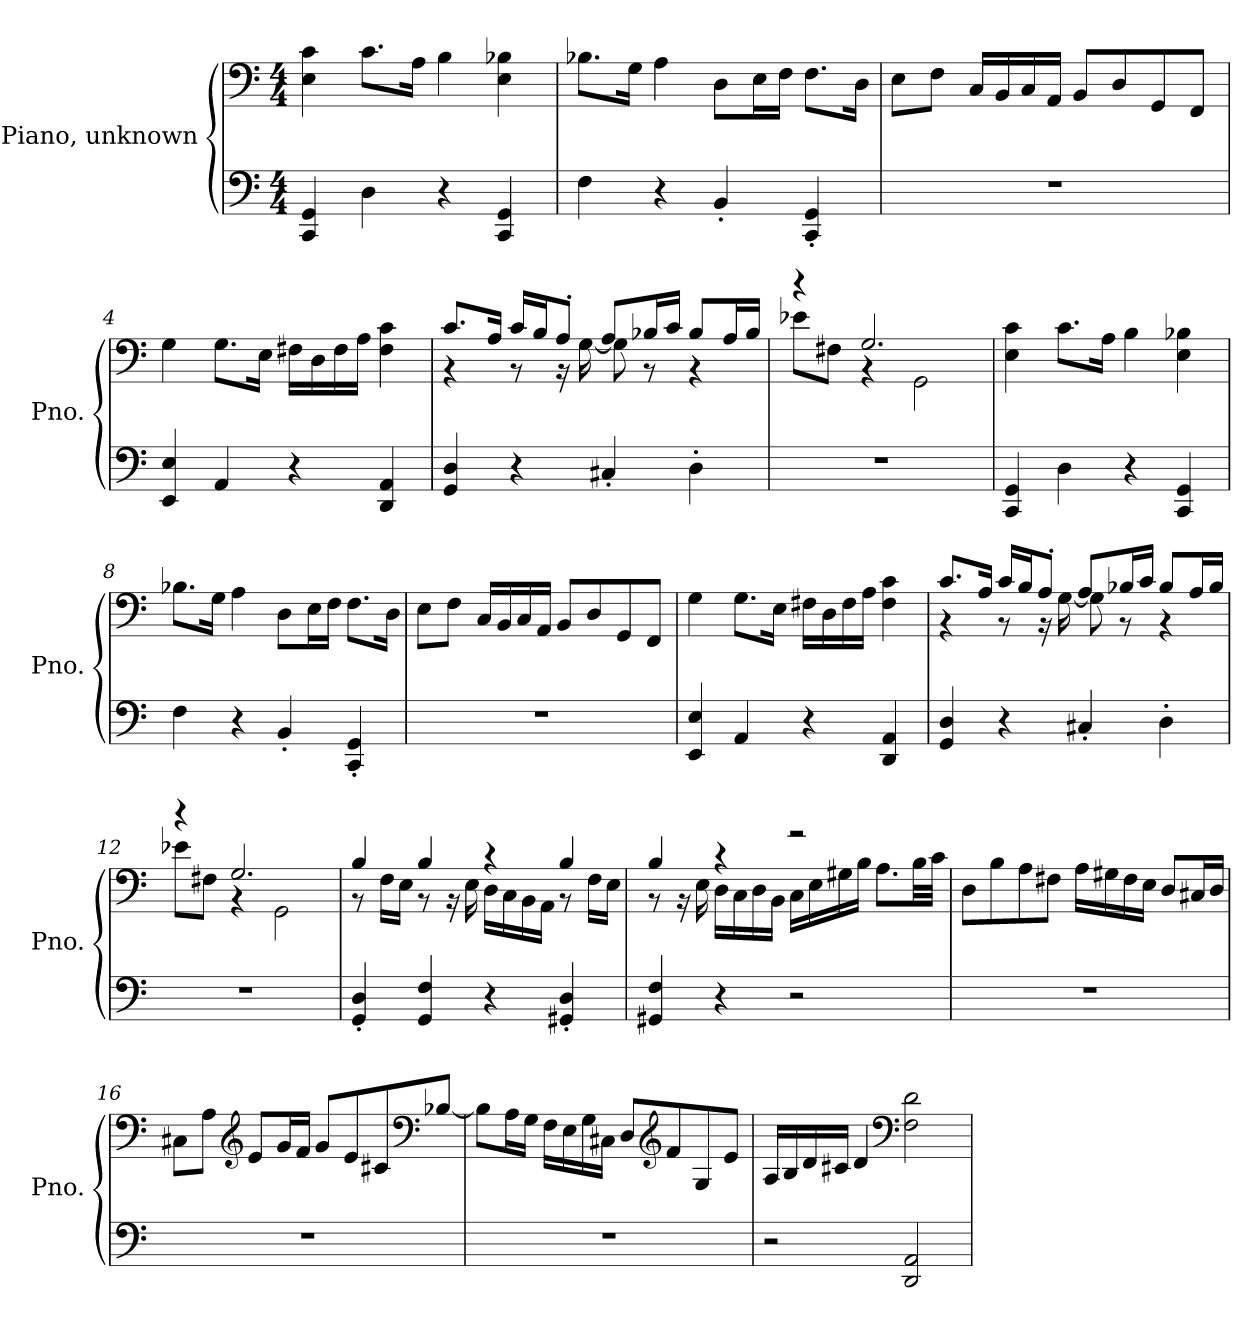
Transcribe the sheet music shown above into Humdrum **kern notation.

**kern	**kern
*part1	*part1
*staff2	*staff1
*I"Piano, unknown	*
*I'Pno.	*
*clefF4	*clefF4
*k[]	*k[]
*M4/4	*M4/4
*MM120	*MM120
=1	=1
4CC/ 4GG/	4E\ 4c\
4D\	8.c\L
.	16A\Jk
4r	4B\
4CC/ 4GG/	4E\ 4B-X\
=2	=2
4F\	8.B-X\L
.	16G\Jk
4r	4A\
4BB'/	8D\L
.	16E\L
.	16F\JJ
4CC/' 4GG/'	8.F\L
.	16D\Jk
=3	=3
1r	8E\L
.	8F\J
.	16C/LL
.	16BB/
.	16C/
.	16AA/JJ
.	8BB/L
.	8D/
.	8GG/
.	8FF/J
=4	=4
4EE/ 4E/	4G\
4AA/	8.G\L
.	16E\Jk
4r	16F#X\LL
.	16D\
.	16F#\
.	16A\JJ
4DD/ 4AA/	4F#\ 4c\
!!LO:LB:g=z
=5	=5
*	*^
4GG/ 4D/	8.c/L	4r
.	16A/Jk	.
4r	16c/LL	8r
.	16B/J	.
.	8A'/J	16r
.	.	[16G\
4C#X'/	8A/L	8G\]
.	16B-X/L	8r
.	16c/JJ	.
4D'\	8B-/L	4r
.	16A/L	.
.	16B-/JJ	.
=6	=6	=6
1r	4r	8e-X\L
.	.	8F#X\J
.	2.G/	4r
.	.	2GG\
*	*v	*v
=7	=7
4CC/ 4GG/	4E\ 4c\
4D\	8.c\L
.	16A\Jk
4r	4B\
4CC/ 4GG/	4E\ 4B-X\
=8	=8
4F\	8.B-X\L
.	16G\Jk
4r	4A\
4BB'/	8D\L
.	16E\L
.	16F\JJ
4CC/' 4GG/'	8.F\L
.	16D\Jk
!!LO:LB:g=z
=9	=9
1r	8E\L
.	8F\J
.	16C/LL
.	16BB/
.	16C/
.	16AA/JJ
.	8BB/L
.	8D/
.	8GG/
.	8FF/J
=10	=10
4EE/ 4E/	4G\
4AA/	8.G\L
.	16E\Jk
4r	16F#X\LL
.	16D\
.	16F#\
.	16A\JJ
4DD/ 4AA/	4F#\ 4c\
=11	=11
*	*^
4GG/ 4D/	8.c/L	4r
.	16A/Jk	.
4r	16c/LL	8r
.	16B/J	.
.	8A'/J	16r
.	.	[16G\
4C#X'/	8A/L	8G\]
.	16B-X/L	8r
.	16c/JJ	.
4D'\	8B-/L	4r
.	16A/L	.
.	16B-/JJ	.
=12	=12	=12
1r	4r	8e-X\L
.	.	8F#X\J
.	2.G/	4r
.	.	2GG\
!!LO:LB:g=z	!!
=13	=13	=13
4GG/' 4D/'	4B/	8r
.	.	16F\LL
.	.	16E\JJ
4GG/ 4F/	4B/	8r
.	.	16r
.	.	16E\
4r	4r	16D\LL
.	.	16C\
.	.	16BB\
.	.	16AA\JJ
4GG#X/' 4D/'	4B/	8r
.	.	16F\LL
.	.	16E\JJ
=14	=14	=14
4GG#X/ 4F/	4B/	8r
.	.	16r
.	.	16E\
4r	4r	16D\LL
.	.	16C\
.	.	16D\
.	.	16BB\JJ
2r	2r	16C\LL
.	.	16E\
.	.	16G#X\
.	.	16B\JJ
.	.	8.A\L
.	.	32B\LL
.	.	32c\JJJ
*	*v	*v
=15	=15
1r	8D\L
.	8B\
.	8A\
.	8F#X\J
.	16A\LL
.	16G#X\
.	16F#\
.	16E\JJ
.	8D/L
.	16C#X/L
.	16D/JJ
!!LO:LB:g=z
=16	=16
1r	8C#X\L
.	8A\J
*	*clefG2
.	8e/L
.	16g/L
.	16f/JJ
.	8g/L
.	8e/
.	8c#X/
*	*clefF4
.	[8B-X/J
=17	=17
1r	8B-\L]
.	16A\L
.	16G\JJ
.	16F\LL
.	16E\
.	16G\
.	16C#X\JJ
.	8D/L
*	*clefG2
.	8f/
.	8G/
.	8e/J
=18	=18
2r	16A/LL
.	16B/
.	16d/
.	16c#X/JJ
.	4d/
*	*clefF4
2DD/ 2AA/	2F\ 2d\
=	=
*-	*-
